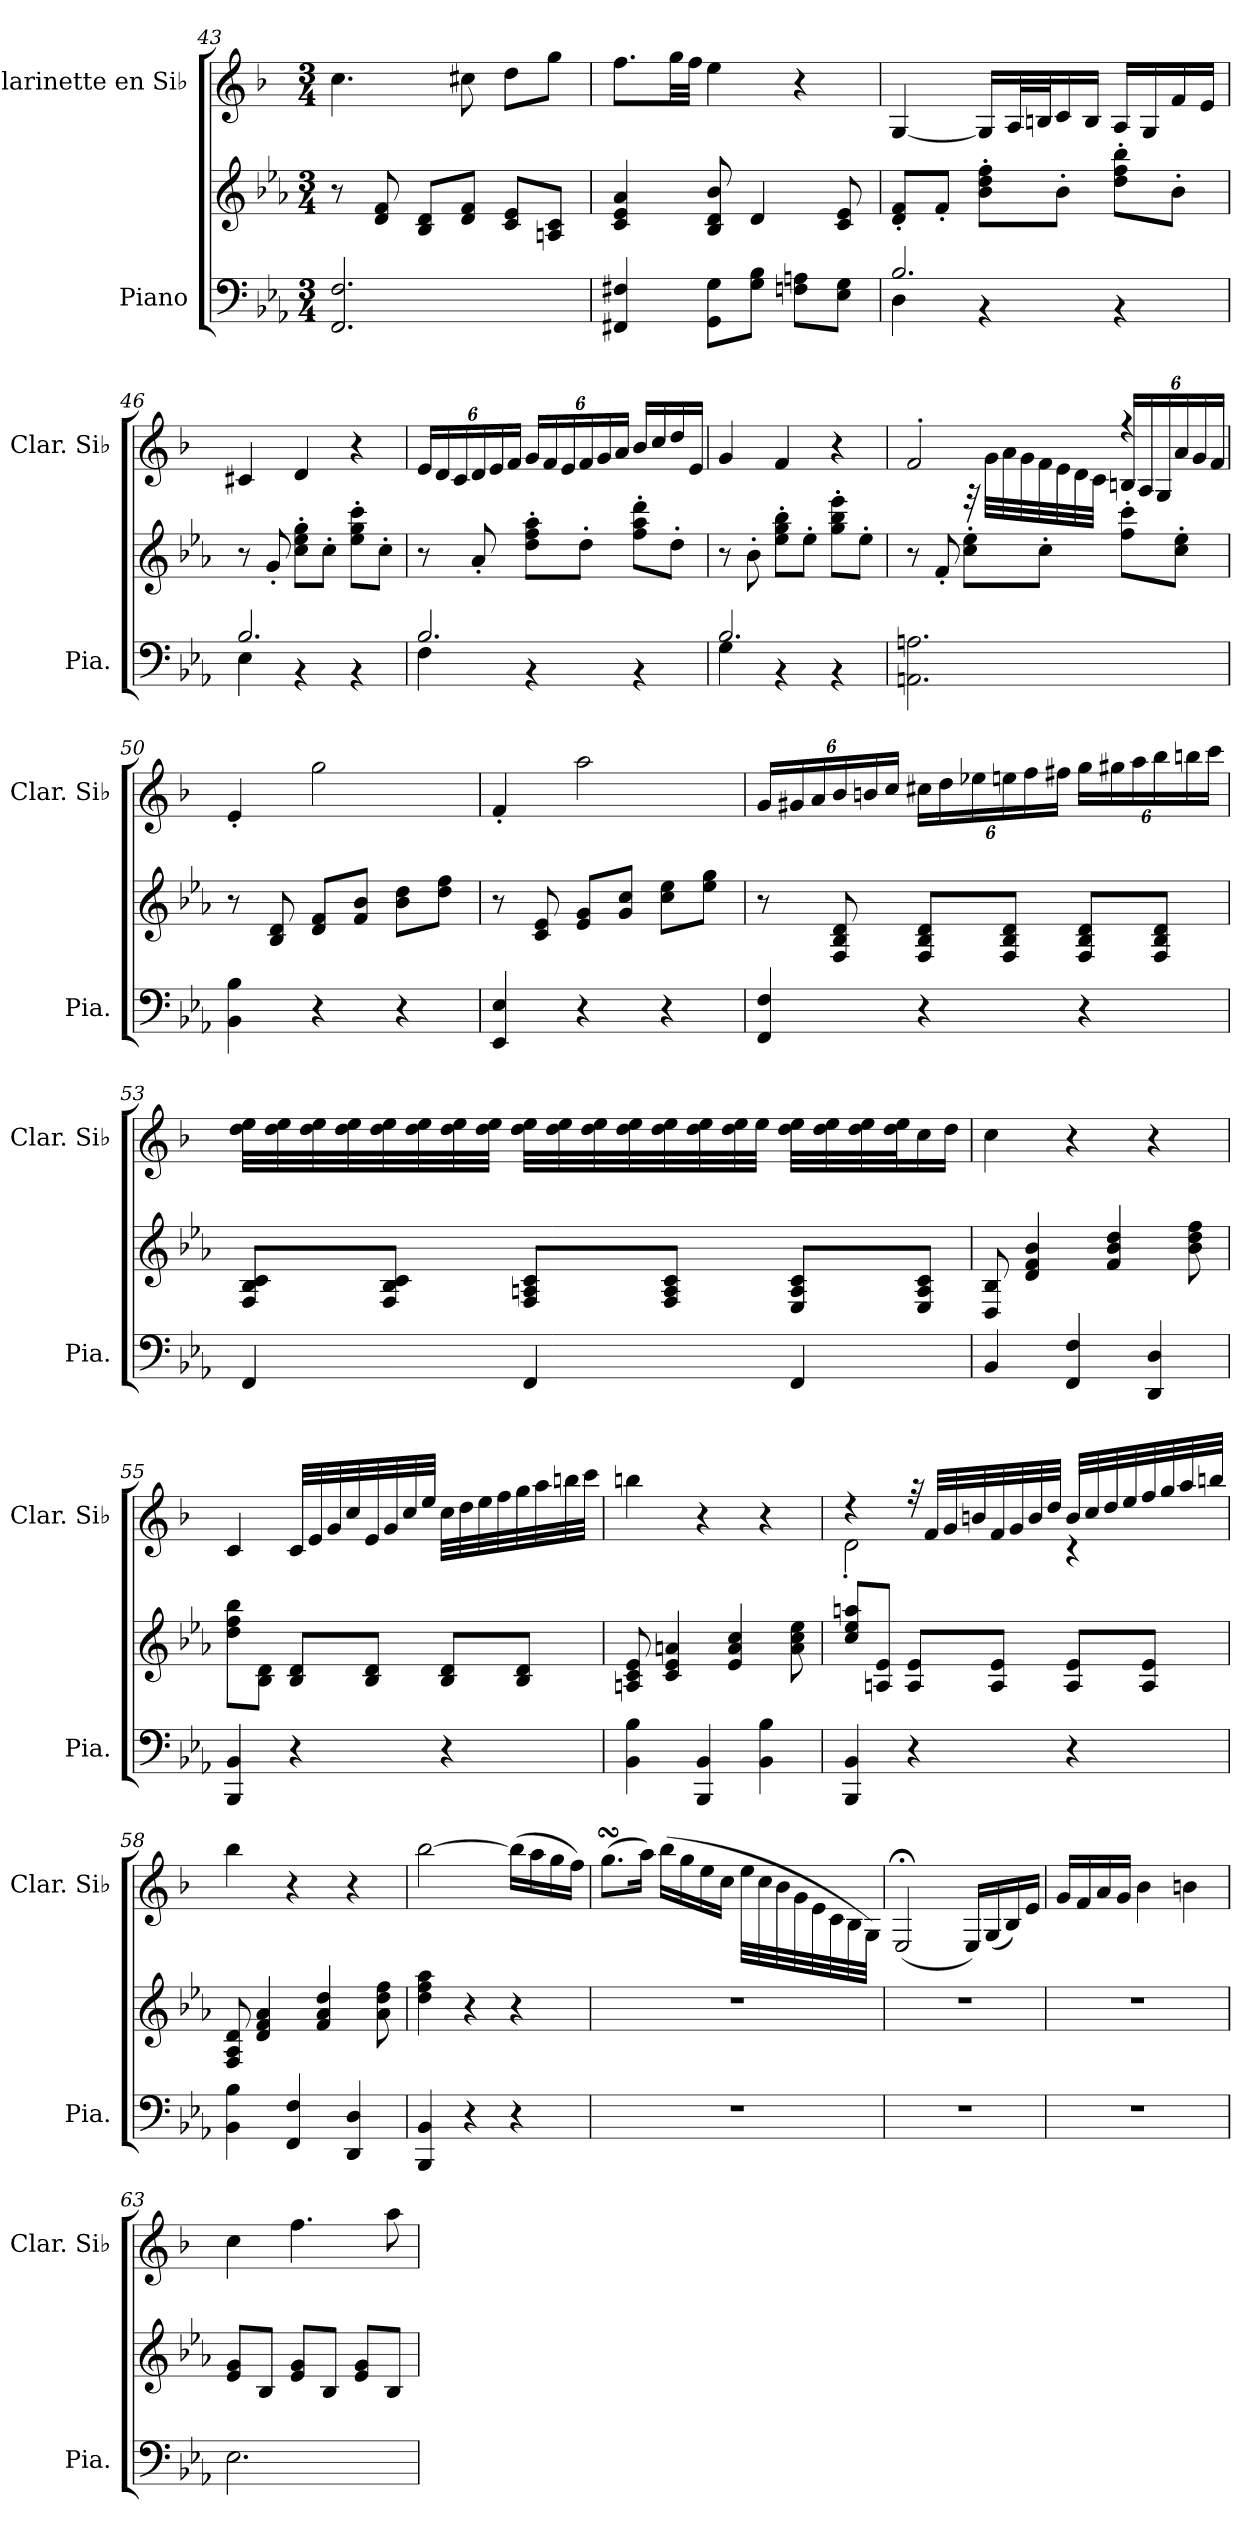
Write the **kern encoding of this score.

**kern	**kern	**kern
*part2	*part2	*part1
*staff3	*staff2	*staff1
*I"Piano	*	*I"Clarinette en Si♭
*I'Pia.	*	*I'Clar. Si♭
*clefF4	*clefG2	*clefG2
*	*	*ITrd1c2
*k[b-e-a-]	*k[b-e-a-]	*k[b-e-a-]
*M3/4	*M3/4	*M3/4
=43	=43	=43
2.FF/ 2.F/	8r	4.b-\
.	8d/ 8f/	.
.	8B-/ 8d/L	.
.	8d/ 8f/J	8bn\
.	8c/ 8e-/L	8cc\L
.	8An/ 8c/J	8ff\J
=44	=44	=44
4FF#X/ 4F#X/	4c/ 4e-/ 4a-/	8.ee-\L
.	.	32ff\LL
.	.	32ee-\JJJ
8GG\ 8G\L	8B-/ 8d/ 8b-/	4dd\
8G\ 8B-\J	4d/	.
8Fn\ 8An\L	.	4r
8E-\ 8G\J	8c/ 8e-/	.
=45	=45	=45
*^	*	*
2.B-/	4D\	8d/' 8f/'L	[4F/
.	.	8f'/J	.
.	4r	8b-\' 8dd\' 8ff\'L	16F/LL]
.	.	.	32G/L
.	.	.	32An/J
.	.	8b-'\J	16B-/
.	.	.	16A/JJ
.	4r	8dd\' 8ff\' 8bb-\'L	16G/LL
.	.	.	16F/
.	.	8b-'\J	16e-/
.	.	.	16d/JJ
!!LO:LB:g=z
=46	=46	=46	=46
2.B-/	4E-\	8r	4Bn/
.	.	8g'/	.
.	4r	8cc\' 8ee-\' 8gg\'L	4c/
.	.	8cc'\J	.
.	4r	8ee-\' 8gg\' 8ccc\'L	4r
.	.	8cc'\J	.
=47	=47	=47	=47
*	*	*	*Xbrackettup
2.B-/	4F\	8r	24d/LL
.	.	.	24c/
.	.	.	24B-/
.	.	8a-'/	24c/
.	.	.	24d/
.	.	.	24e-/JJ
.	4r	8dd\' 8ff\' 8aa-\'L	24f/LL
.	.	.	24e-/
.	.	.	24d/
.	.	8dd'\J	24e-/
.	.	.	24f/
.	.	.	24g/JJ
.	4r	8ff\' 8aa-\' 8ddd\'L	16a-/LL
.	.	.	16b-/
.	.	8dd'\J	16cc/
.	.	.	16d/JJ
=48	=48	=48	=48
2.B-/	4G\	8r	4f/
.	.	8b-'\	.
.	4r	8ee-\' 8gg\' 8bb-\'L	4e-/
.	.	8ee-'\J	.
.	4r	8gg\' 8bb-\' 8eee-\'L	4r
.	.	8ee-'\J	.
*v	*v	*	*
=49	=49	=49
*	*	*^
2.AAn\ 2.An\	8r	2e-'/	4ryy
.	8f'/	.	.
.	8cc\' 8ee-\'L	.	32r
.	.	.	32f\LLL
.	.	.	32g\
.	.	.	32f\
.	8cc'\J	.	32e-\
.	.	.	32d\
.	.	.	32c\
.	.	.	32B-\JJJ
.	8ff\' 8ccc\'L	4r	24An/LL
.	.	.	24G/
.	.	.	24F/
.	8cc\' 8ee-\'J	.	24g/
.	.	.	24f/
.	.	.	24e-/JJ
*	*	*v	*v
!!LO:LB:g=z
=50	=50	=50
4BB-\ 4B-\	8r	4d'/
.	8B-/ 8d/	.
4r	8d/ 8f/L	2ff\
.	8f/ 8b-/J	.
4r	8b-\ 8dd\L	.
.	8dd\ 8ff\J	.
=51	=51	=51
4EE-/ 4E-/	8r	4e-'/
.	8c/ 8e-/	.
4r	8e-/ 8g/L	2gg\
.	8g/ 8cc/J	.
4r	8cc\ 8ee-\L	.
.	8ee-\ 8gg\J	.
=52	=52	=52
4FF/ 4F/	8r	24f/LL
.	.	24f#X/
.	.	24g/
.	8F/ 8B-/ 8d/	24a-/
.	.	24an/
.	.	24b-/JJ
4r	8F/ 8B-/ 8d/L	24bn\LL
.	.	24cc\
.	.	24dd-X\
.	8F/ 8B-/ 8d/J	24ddn\
.	.	24ee-\
.	.	24een\JJ
4r	8F/ 8B-/ 8d/L	24ff\LL
.	.	24ff#X\
.	.	24gg\
.	8F/ 8B-/ 8d/J	24aa-\
.	.	24aan\
.	.	24bb-\JJ
!!LO:LB:g=z
=53	=53	=53
4FF/	8F/ 8B-/ 8c/L	32cc\ 32dd\LLL
.	.	32cc\ 32dd\
.	.	32cc\ 32dd\
.	.	32cc\ 32dd\
.	8F/ 8B-/ 8c/J	32cc\ 32dd\
.	.	32cc\ 32dd\
.	.	32cc\ 32dd\
.	.	32cc\ 32dd\JJJ
4FF/	8F/ 8An/ 8c/L	32cc\ 32dd\LLL
.	.	32cc\ 32dd\
.	.	32cc\ 32dd\
.	.	32cc\ 32dd\
.	8F/ 8A/ 8c/J	32cc\ 32dd\
.	.	32cc\ 32dd\
.	.	32cc\ 32dd\
.	.	32dd\JJJ
4FF/	8E-/ 8A/ 8c/L	32cc\ 32dd\LLL
.	.	32cc\ 32dd\
.	.	32cc\ 32dd\
.	.	32cc\ 32dd\J
.	8E-/ 8A/ 8c/J	16b-\
.	.	16cc\JJ
=54	=54	=54
4BB-/	8D/ 8B-/	4b-\
.	4d/ 4f/ 4b-/	.
4FF/ 4F/	.	4r
.	4f/ 4b-/ 4dd/	.
4DD/ 4D/	.	4r
.	8b-\ 8dd\ 8ff\	.
!!LO:PB:g=z
=55	=55	=55
4BBB-/ 4BB-/	8dd\ 8ff\ 8bb-\L	4B-/
.	8B-\ 8d\J	.
4r	8B-/ 8d/L	32B-/LLL
.	.	32d/
.	.	32f/
.	.	32b-/
.	8B-/ 8d/J	32d/
.	.	32f/
.	.	32b-/
.	.	32dd/JJJ
4r	8B-/ 8d/L	32b-\LLL
.	.	32cc\
.	.	32dd\
.	.	32ee-\
.	8B-/ 8d/J	32ff\
.	.	32gg\
.	.	32aan\
.	.	32bb-\JJJ
=56	=56	=56
4BB-\ 4B-\	8An/ 8c/ 8e-/	4aan\
.	4c/ 4e-/ 4an/	.
4BBB-/ 4BB-/	.	4r
.	4e-/ 4a/ 4cc/	.
4BB-\ 4B-\	.	4r
.	8a\ 8cc\ 8ee-\	.
=57	=57	=57
*	*	*^
4BBB-/ 4BB-/	8cc/ 8ee-/ 8aan/L	4r	2c'\
.	8An/ 8e-/J	.	.
4r	8A/ 8e-/L	32r	.
.	.	32e-/LLL	.
.	.	32f/	.
.	.	32an/	.
.	8A/ 8e-/J	32e-/	.
.	.	32f/	.
.	.	32a/	.
.	.	32cc/JJJ	.
4r	8A/ 8e-/L	32a/LLL	4r
.	.	32b-/	.
.	.	32cc/	.
.	.	32dd/	.
.	8A/ 8e-/J	32ee-/	.
.	.	32ff/	.
.	.	32gg/	.
.	.	32aan/JJJ	.
*	*	*v	*v
!!LO:LB:g=z
=58	=58	=58
4BB-\ 4B-\	8F/ 8A-/ 8d/	4aa-\
.	4d/ 4f/ 4a-/	.
4FF/ 4F/	.	4r
.	4f/ 4a-/ 4dd/	.
4DD/ 4D/	.	4r
.	8a-\ 8dd\ 8ff\	.
=59	=59	=59
4BBB-/ 4BB-/	4dd\ 4ff\ 4aa-\	[2aa-\
4r	4r	.
4r	4r	(16aa-\LL]
.	.	16gg\
.	.	16ff\
.	.	16ee-\JJ)
=60	=60	=60
2.r	2.r	(8.ffsSSS\L
.	.	16gg\Jk)
.	.	(16aa-\LL
.	.	16ff\
.	.	16dd\
.	.	16b-\JJ
.	.	32dd\LLL
.	.	32b-\
.	.	32a-\
.	.	32f\
.	.	32d\
.	.	32B-\
.	.	32A-\
.	.	32F\JJJ)
=61	=61	=61
2.r	2.r	(2D;</
.	.	16D/LL)
.	.	(16F/
.	.	16A-/)
.	.	16d/JJ
=62	=62	=62
2.r	2.r	16f/LL
.	.	16e-/
.	.	16g/
.	.	16f/JJ
.	.	4a-\
.	.	4an\
!!LO:LB:g=z
=63	=63	=63
2.E-\	8e-/ 8g/L	4b-\
.	8B-/J	.
.	8e-/ 8g/L	4.ee-\
.	8B-/J	.
.	8e-/ 8g/L	.
.	8B-/J	8gg\
=	=	=
*-	*-	*-
